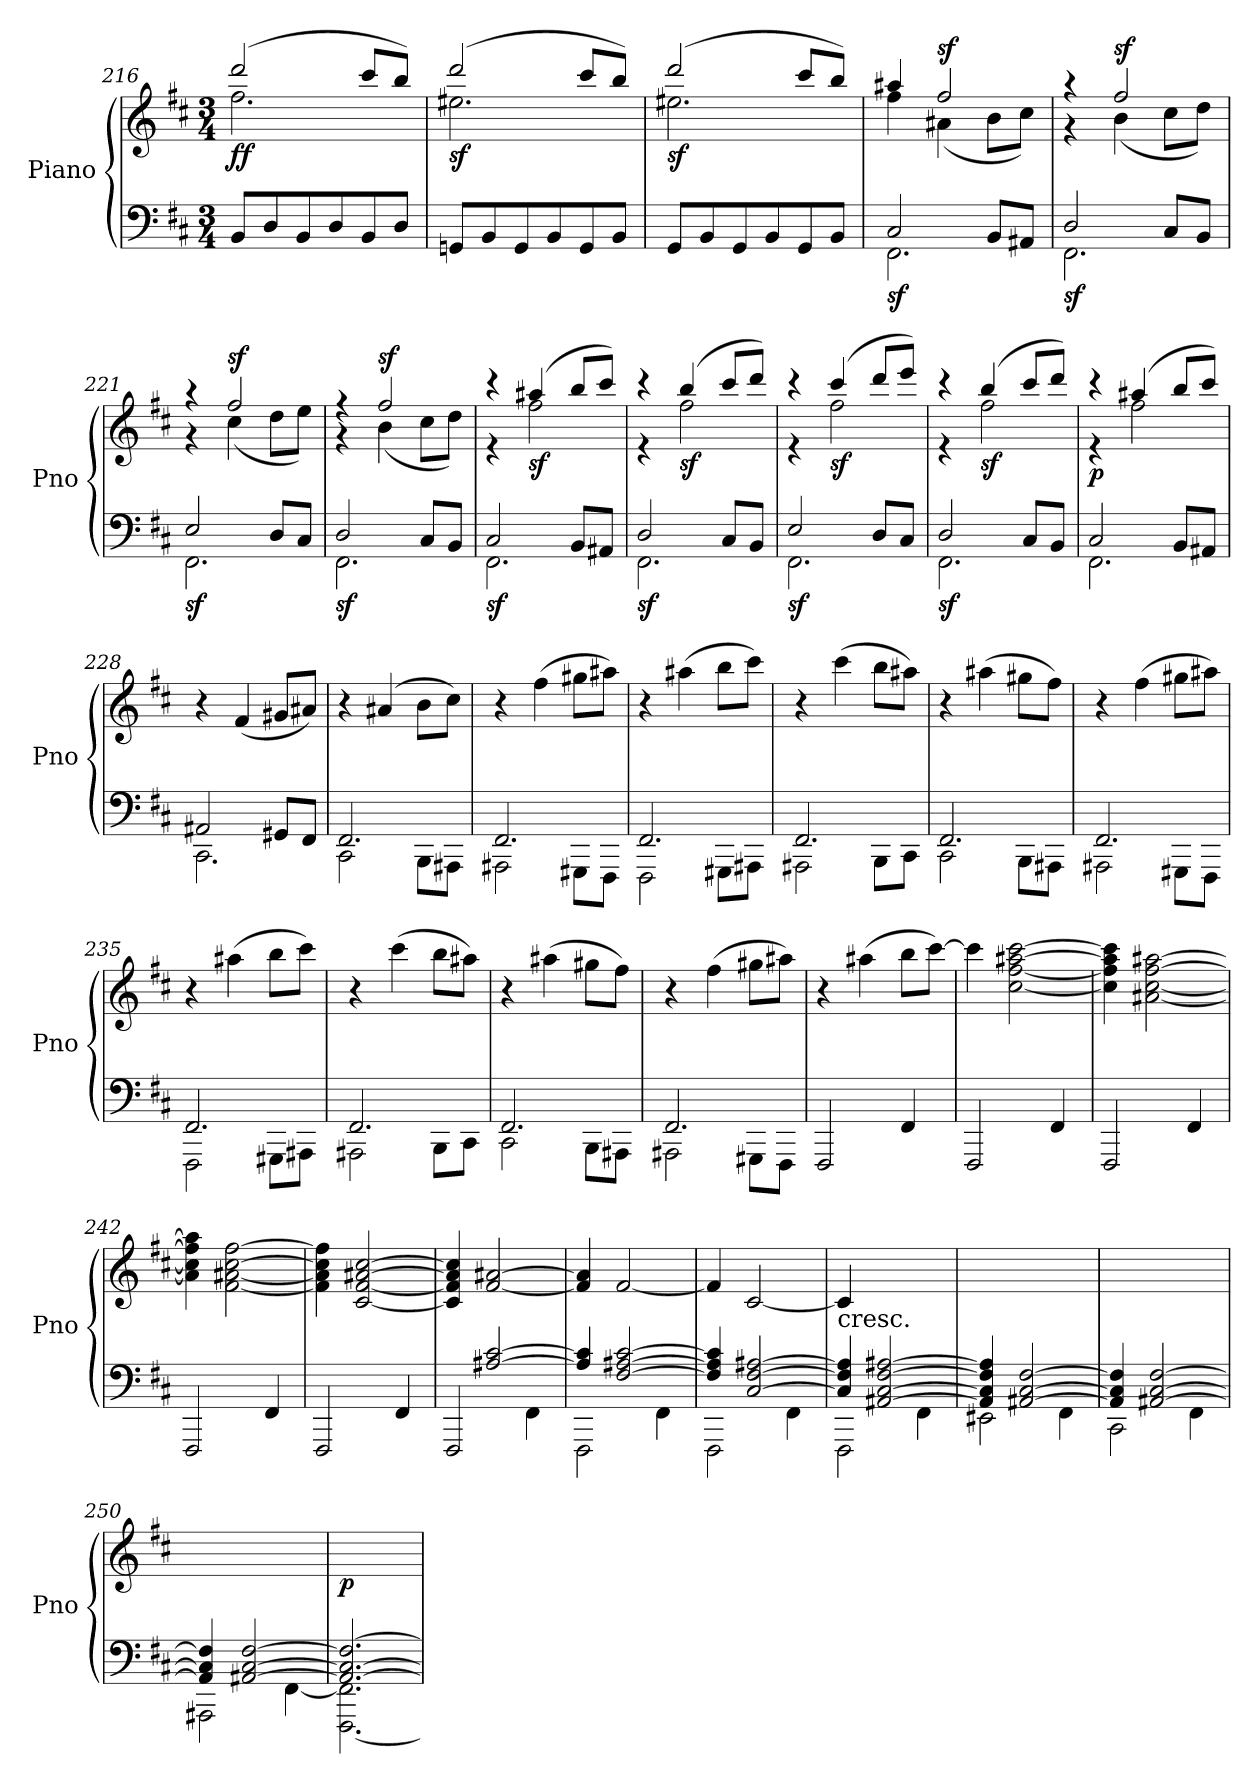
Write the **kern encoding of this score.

**kern	**kern	**dynam
*part1	*part1	*part1
*staff2	*staff1	*staff1/2
*I"Piano	*	*
*I'Pno	*	*
*clefF4	*clefG2	*
*k[f#c#]	*k[f#c#]	*
*D:	*D:	*
*M3/4	*M3/4	*
=216	=216	=216
*	*^	*
!	!	!	!LO:DY:b
8BB/L	(>2ddd/	2.ff#\	ff
8D/	.	.	.
8BB/	.	.	.
8D/	.	.	.
8BB/	8ccc#/L	.	.
8D/J	8bb/J)	.	.
=217	=217	=217	=217
!	!	!	!LO:DY:b
8GGn/L	(>2ddd/	2.ee#X\	sf
8BB/	.	.	.
8GG/	.	.	.
8BB/	.	.	.
8GG/	8ccc#/L	.	.
8BB/J	8bb/J)	.	.
=218	=218	=218	=218
!	!	!	!LO:DY:b
8GG/L	(>2ddd/	2.ee#X\	sf
8BB/	.	.	.
8GG/	.	.	.
8BB/	.	.	.
8GG/	8ccc#/L	.	.
8BB/J	8bb/J)	.	.
=219	=219	=219	=219
*^	*	*	*
!	!	!	!	!LO:DY:b=2
2C#/	2.FF#\	4aa#X/	4ff#\	sf
!	!	!	!	!LO:DY:a
.	.	2ff#/	(<4a#X\	sf
8BB/L	.	.	8b\L	.
8AA#X/J	.	.	8cc#\J)	.
=220	=220	=220	=220	=220
!	!	!	!	!LO:DY:b=2
2D/	2.FF#\	4raa	4rg	sf
!	!	!	!	!LO:DY:a
.	.	2ff#/	(<4b\	sf
8C#/L	.	.	8cc#\L	.
8BB/J	.	.	8dd\J)	.
=221	=221	=221	=221	=221
!	!	!	!	!LO:DY:b=2
2E/	2.FF#\	4raa	4rg	sf
!	!	!	!	!LO:DY:a
.	.	2ff#/	(<4cc#\	sf
8D/L	.	.	8dd\L	.
8C#/J	.	.	8ee\J)	.
!!LO:LB:g=z	!!
=222	=222	=222	=222	=222
!	!	!	!	!LO:DY:b=2
2D/	2.FF#\	4rff	4rg	sf
!	!	!	!	!LO:DY:a
.	.	2ff#/	(<4b\	sf
8C#/L	.	.	8cc#\L	.
8BB/J	.	.	8dd\J)	.
=223	=223	=223	=223	=223
!	!	!	!	!LO:DY:b=2
2C#/	2.FF#\	4rccc	4r	sf
!	!	!	!	!LO:DY:b
.	.	(>4aa#X/	2ff#\	sf
8BB/L	.	8bb/L	.	.
8AA#X/J	.	8ccc#/J)	.	.
=224	=224	=224	=224	=224
!	!	!	!	!LO:DY:b=2
2D/	2.FF#\	4rccc	4r	sf
!	!	!	!	!LO:DY:b
.	.	(>4bb/	2ff#\	sf
8C#/L	.	8ccc#/L	.	.
8BB/J	.	8ddd/J)	.	.
=225	=225	=225	=225	=225
!	!	!	!	!LO:DY:b=2
2E/	2.FF#\	4rccc	4r	sf
!	!	!	!	!LO:DY:b
.	.	(>4ccc#/	2ff#\	sf
8D/L	.	8ddd/L	.	.
8C#/J	.	8eee/J)	.	.
=226	=226	=226	=226	=226
!	!	!	!	!LO:DY:b=2
2D/	2.FF#\	4rccc	4r	sf
!	!	!	!	!LO:DY:b
.	.	(>4bb/	2ff#\	sf
8C#/L	.	8ccc#/L	.	.
8BB/J	.	8ddd/J)	.	.
=227	=227	=227	=227	=227
!	!	!	!	!LO:DY:b
2C#/	2.FF#\	4rccc	4r	p
.	.	(>4aa#X/	2ff#\	.
8BB/L	.	8bb/L	.	.
8AA#X/J	.	8ccc#/J)	.	.
*	*	*v	*v	*
=228	=228	=228	=228
2AA#X/	2.CC#\	4r	.
.	.	(<4f#/	.
8GG#X/L	.	8g#X/L	.
8FF#/J	.	8a#X/J)	.
=229	=229	=229	=229
2.FF#/	2CC#\	4r	.
.	.	(>4a#X/	.
.	8BBB\L	8b\L	.
.	8AAA#X\J	8cc#\J)	.
!!LO:LB:g=z
=230	=230	=230	=230
2.FF#/	2AAA#X\	4r	.
.	.	(>4ff#\	.
.	8GGG#X\L	8gg#X\L	.
.	8FFF#\J	8aa#X\J)	.
=231	=231	=231	=231
2.FF#/	2FFF#\	4r	.
.	.	(>4aa#X\	.
.	8GGG#X\L	8bb\L	.
.	8AAA#X\J	8ccc#\J)	.
=232	=232	=232	=232
2.FF#/	2AAA#X\	4r	.
.	.	(>4ccc#\	.
.	8BBB\L	8bb\L	.
.	8CC#\J	8aa#X\J)	.
=233	=233	=233	=233
2.FF#/	2CC#\	4r	.
.	.	(>4aa#X\	.
.	8BBB\L	8gg#X\L	.
.	8AAA#X\J	8ff#\J)	.
=234	=234	=234	=234
2.FF#/	2AAA#X\	4r	.
.	.	(>4ff#\	.
.	8GGG#X\L	8gg#X\L	.
.	8FFF#\J	8aa#X\J)	.
=235	=235	=235	=235
2.FF#/	2FFF#\	4r	.
.	.	(>4aa#X\	.
.	8GGG#X\L	8bb\L	.
.	8AAA#X\J	8ccc#\J)	.
!!LO:LB:g=z
=236	=236	=236	=236
2.FF#/	2AAA#X\	4r	.
.	.	(>4ccc#\	.
.	8BBB\L	8bb\L	.
.	8CC#\J	8aa#X\J)	.
=237	=237	=237	=237
2.FF#/	2CC#\	4r	.
.	.	(>4aa#X\	.
.	8BBB\L	8gg#X\L	.
.	8AAA#X\J	8ff#\J)	.
=238	=238	=238	=238
2.FF#/	2AAA#X\	4r	.
.	.	(>4ff#\	.
.	8GGG#X\L	8gg#X\L	.
.	8FFF#\J	8aa#X\J)	.
*v	*v	*	*
=239	=239	=239
2FFF#/	4r	.
.	(>4aa#X\	.
4FF#/	8bb\L	.
.	[8ccc#\J)	.
=240	=240	=240
2FFF#/	4ccc#\]	.
.	[2cc#\ [2ff#\ [2aa#X\ [2ccc#\	.
4FF#/	.	.
=241	=241	=241
2FFF#/	4cc#\] 4ff#\] 4aa#\] 4ccc#\]	.
.	[2a#X\ [2cc#\ [2ff#\ [2aa#X\	.
4FF#/	.	.
=242	=242	=242
2FFF#/	4a#\] 4cc#\] 4ff#\] 4aa#\]	.
.	[2f#\ [2a#X\ [2cc#\ [2ff#\	.
4FF#/	.	.
=243	=243	=243
2FFF#/	4f#\] 4a#\] 4cc#\] 4ff#\]	.
.	[2c#/ [2f#/ [2a#X/ [2cc#/	.
4FF#/	.	.
!!LO:LB:g=z
=244	=244	=244
*^	*	*
4ryy	2FFF#/	4c#/] 4f#/] 4a#/] 4cc#/]	.
[2A#X/ [2c#/	.	[2f# [2a#X	.
.	4FF#\	.	.
=245	=245	=245	=245
4A#/] 4c#/]	2FFF#\	4f#] 4a#]	.
[2F#/ [2A#X/ [2c#/	.	[2f#	.
.	4FF#\	.	.
=246	=246	=246	=246
4F#/] 4A#/] 4c#/]	2FFF#\	4f#]	.
[2C#/ [2F#/ [2A#X/	.	[2c#	.
.	4FF#\	.	.
=247	=247	=247	=247
*	*^	*	*
!	!	!	!LO:TX:b:t=cresc.	!
4ryy	4C#/] 4F#/] 4A#/]	2FFF#\	4c#]	.
[2AA#X/ [2C#/ [2F#/ [2A#X/	2ryy	.	2ryy	.
.	.	4FF#\	.	.
*	*v	*v	*	*
=248	=248	=248	=248
4AA#/] 4C#/] 4F#/] 4A#/]	2EE#X\	2.ryy	.
[2AA#X/ [2C#/ [2F#/	.	.	.
.	4FF#\	.	.
=249	=249	=249	=249
4AA#/] 4C#/] 4F#/]	2CC#\	2.ryy	.
[2AA#X/ [2C#/ [2F#/	.	.	.
.	4FF#\	.	.
=250	=250	=250	=250
4AA#/] 4C#/] 4F#/]	2AAA#X\	2.ryy	.
[2AA#X/ [2C#/ [2F#/	.	.	.
.	[4FF#\	.	.
=251	=251	=251	=251
!	!	!	!LO:DY:b
2.AA#/_ 2.C#/_ 2.F#/_	[2.FFF#\ 2.FF#\]	2.ryy	p
*v	*v	*	*
=	=	=
*-	*-	*-
